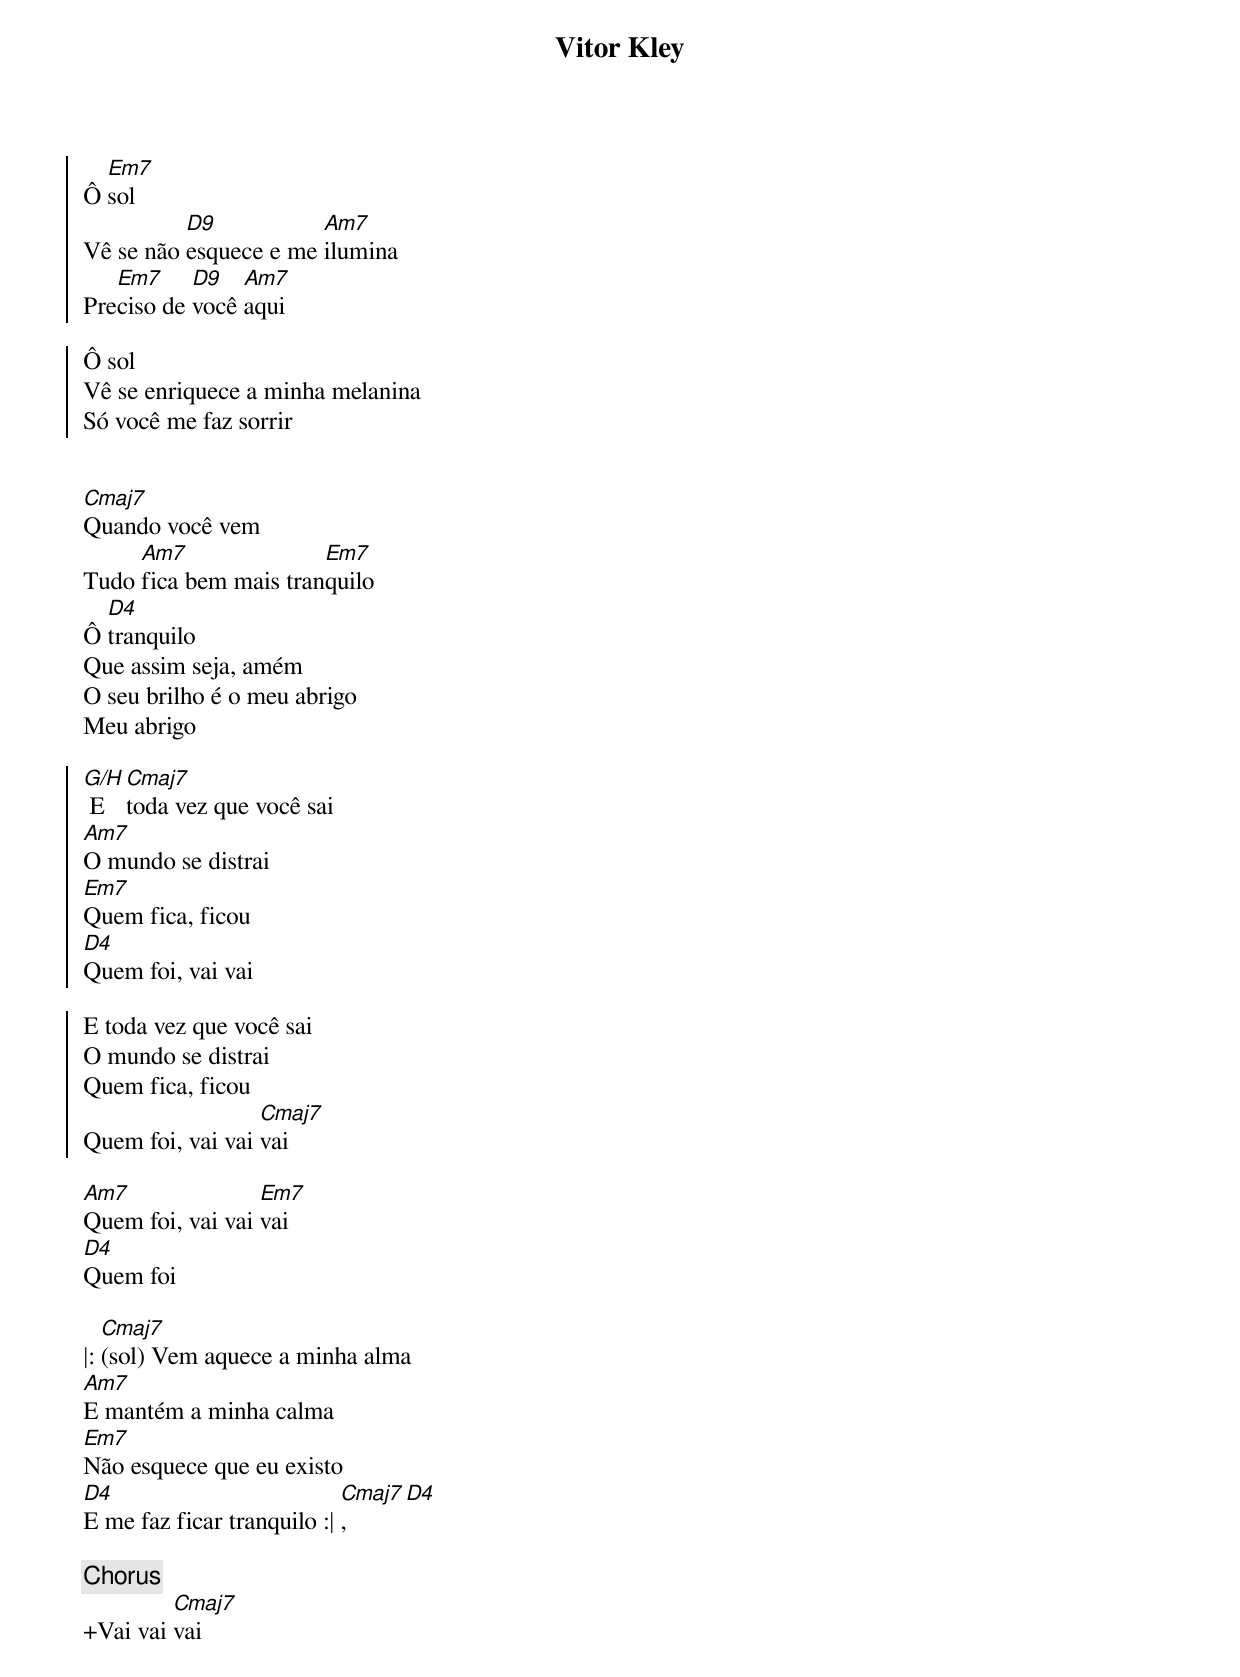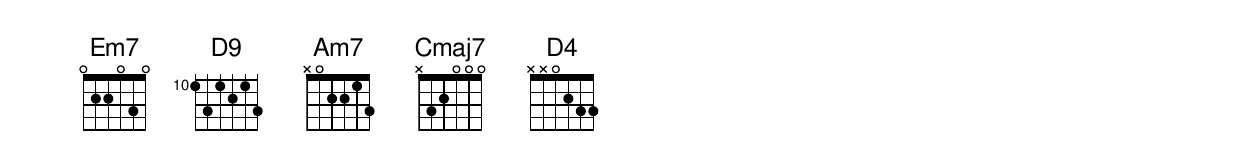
{title: Vitor Kley}
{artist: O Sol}
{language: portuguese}
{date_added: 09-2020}
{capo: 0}
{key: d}

{soc}
Ô [Em7]sol
Vê se não [D9]esquece e me [Am7]ilumina
Pre[Em7]ciso de [D9]você [Am7]aqui

Ô sol
Vê se enriquece a minha melanina
Só você me faz sorrir
{eoc}


{sob}
[Cmaj7]Quando você vem
Tudo [Am7]fica bem mais tran[Em7]quilo
Ô [D4]tranquilo
Que assim seja, amém
O seu brilho é o meu abrigo
Meu abrigo
{eob}

{soc}
[G/H] E [Cmaj7]toda vez que você sai
[Am7]O mundo se distrai
[Em7]Quem fica, ficou
[D4]Quem foi, vai vai

E toda vez que você sai
O mundo se distrai
Quem fica, ficou
Quem foi, vai vai [Cmaj7]vai
{eoc}

[Am7]Quem foi, vai vai [Em7]vai
[D4]Quem foi

{sob}
|: [Cmaj7](sol) Vem aquece a minha alma
[Am7]E mantém a minha calma
[Em7]Não esquece que eu existo
[D4]E me faz ficar tranquilo :| [Cmaj7], [D4]
{eob}

{chorus}
+Vai vai [Cmaj7]vai
